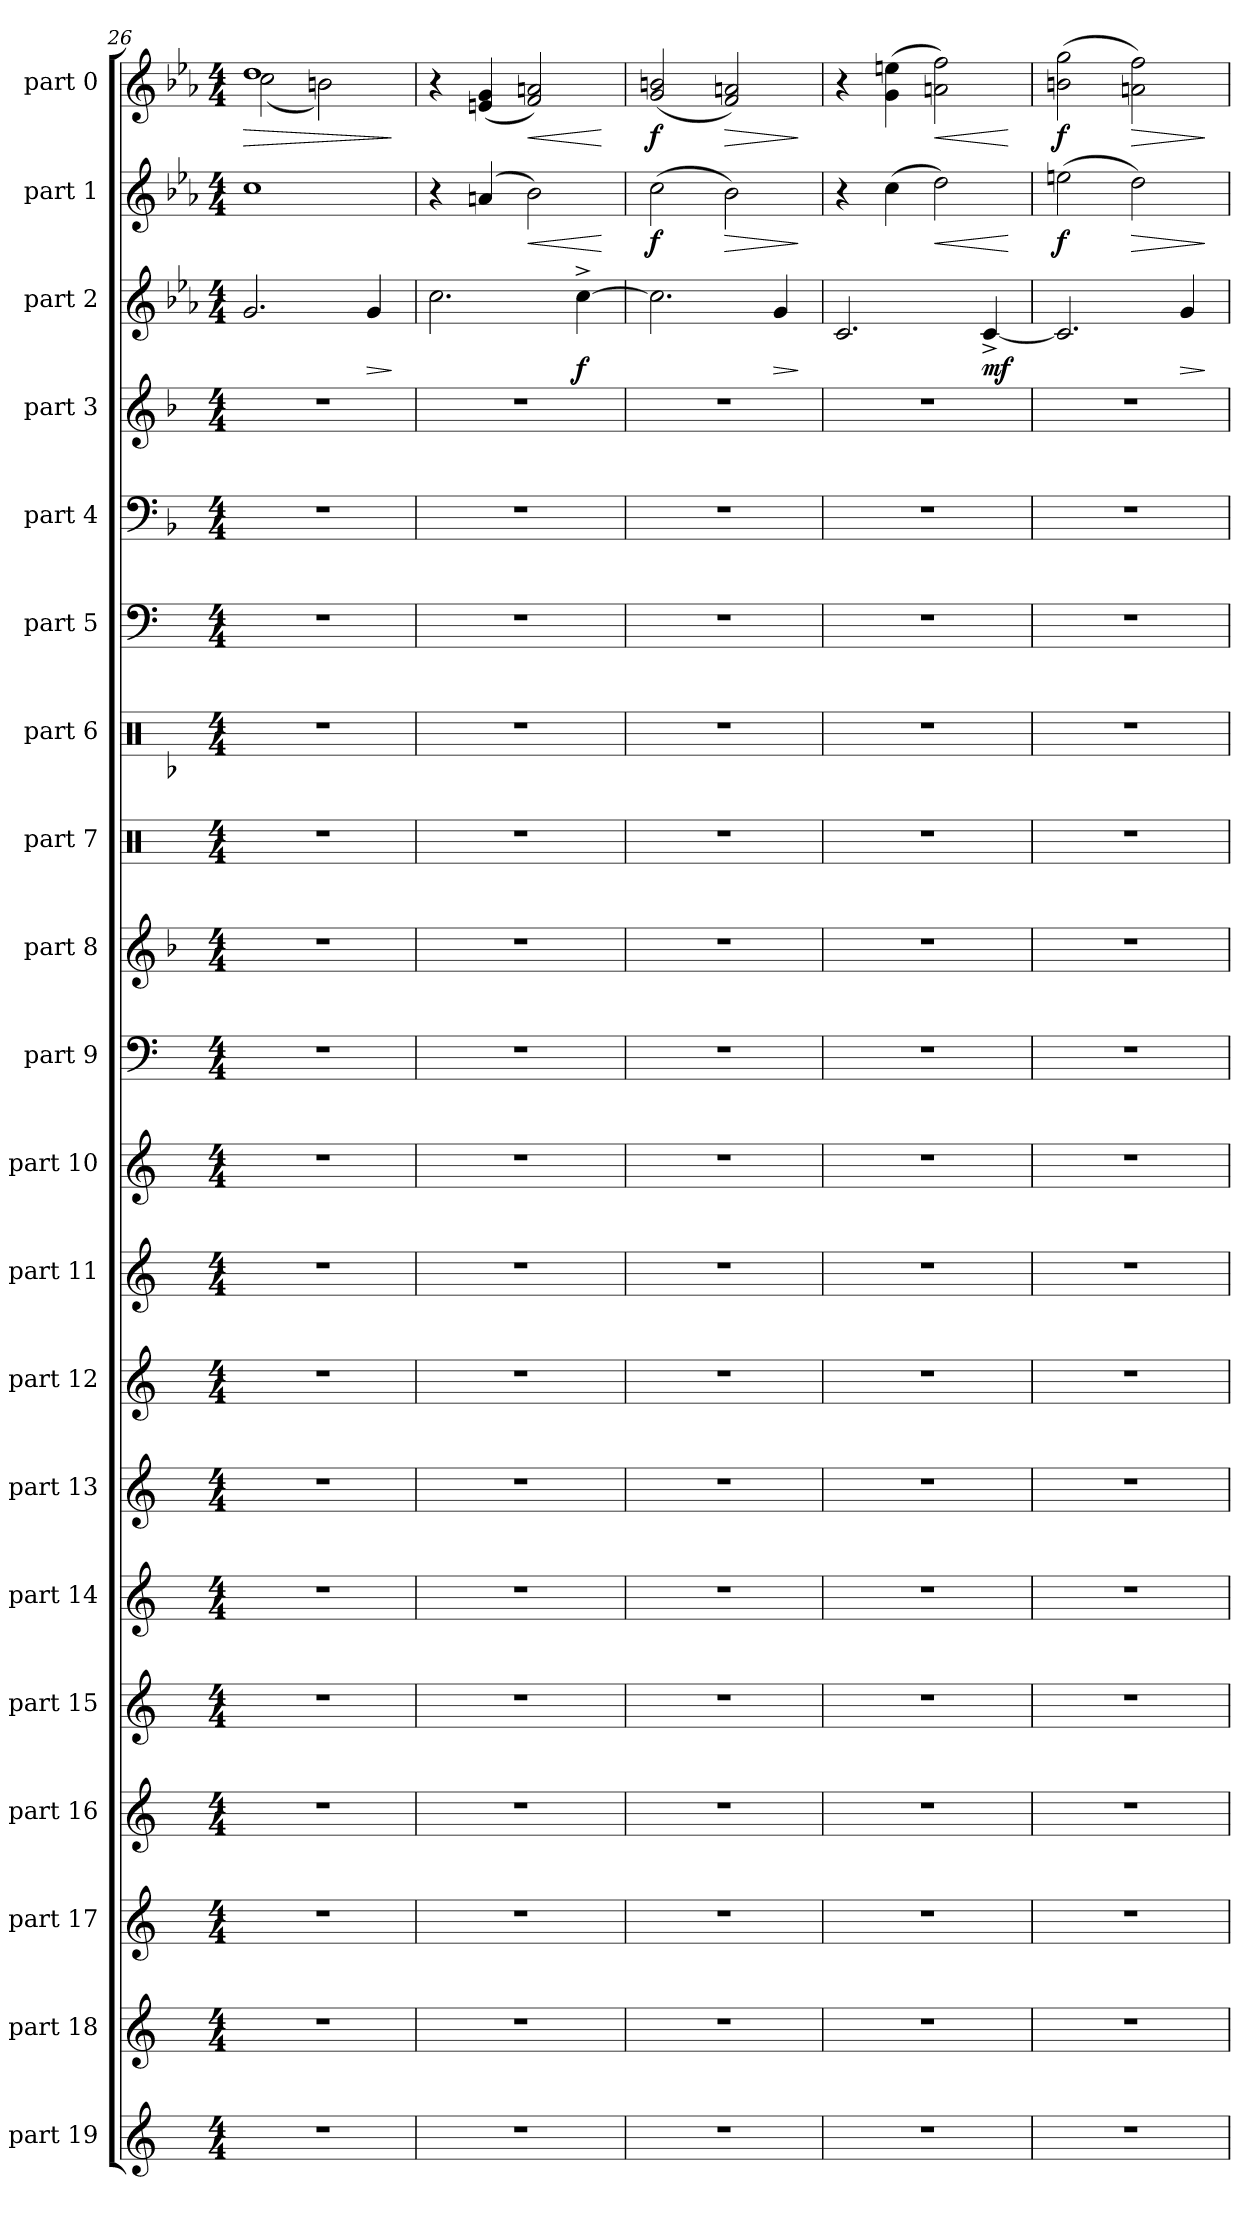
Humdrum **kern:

**kern	**kern	**kern	**kern	**kern	**kern	**kern	**kern	**kern	**kern	**kern	**kern	**kern	**kern	**kern	**kern	**kern	**kern	**dynam	**kern	**dynam	**kern	**dynam
*part20	*part19	*part18	*part17	*part16	*part15	*part14	*part13	*part12	*part11	*part10	*part9	*part8	*part7	*part6	*part5	*part4	*part3	*part3	*part2	*part2	*part1	*part1
*staff20	*staff19	*staff18	*staff17	*staff16	*staff15	*staff14	*staff13	*staff12	*staff11	*staff10	*staff9	*staff8	*staff7	*staff6	*staff5	*staff4	*staff3	*staff3	*staff2	*staff2	*staff1	*staff1
*I"part 19	*I"part 18	*I"part 17	*I"part 16	*I"part 15	*I"part 14	*I"part 13	*I"part 12	*I"part 11	*I"part 10	*I"part 9	*I"part 8	*I"part 7	*I"part 6	*I"part 5	*I"part 4	*I"part 3	*I"part 2	*	*I"part 1	*	*I"part 0	*
*clefG2	*clefG2	*clefG2	*clefG2	*clefG2	*clefG2	*clefG2	*clefG2	*clefG2	*clefG2	*clefF4	*clefG2	*clefX	*clefX	*clefF4	*clefF4	*clefG2	*clefG2	*	*clefG2	*	*clefG2	*
*	*	*ITrd-2c-3	*ITrd-2c-3	*	*	*	*ITrd-3c-5	*ITrd1c2	*ITrd1c2	*ITrd-2c-3	*ITrd1c2	*ITrd-2c-3	*ITrd1c2	*ITrd-2c-3	*ITrd1c2	*ITrd1c2	*	*	*	*	*	*
*k[]	*k[]	*k[b-e-a-]	*k[b-e-a-]	*k[]	*k[]	*k[]	*k[b-]	*k[b-e-]	*k[b-e-]	*k[b-e-a-]	*k[b-e-a-]	*k[b-e-a-]	*k[b-e-a-]	*k[b-e-a-]	*k[b-e-a-]	*k[b-e-a-]	*k[b-e-a-]	*	*k[b-e-a-]	*	*k[b-e-a-]	*
*M4/4	*M4/4	*M4/4	*M4/4	*M4/4	*M4/4	*M4/4	*M4/4	*M4/4	*M4/4	*M4/4	*M4/4	*M4/4	*M4/4	*M4/4	*M4/4	*M4/4	*M4/4	*	*M4/4	*	*M4/4	*
=26	=26	=26	=26	=26	=26	=26	=26	=26	=26	=26	=26	=26	=26	=26	=26	=26	=26	=26	=26	=26	=26	=26
!	!	!	!	!	!	!	!	!	!	!	!	!	!	!	!	!	!	!	!	!	!	!LO:HP:b
*	*	*	*	*	*	*	*	*	*	*	*	*	*	*	*	*	*	*	*	*	*^	*
1r	1r	1r	1r	1r	1r	1r	1r	1r	1r	1r	1r	1r	1r	1r	1r	1r	2.g/	.	1cc	.	1dd	(<2cc\	>
.	.	.	.	.	.	.	.	.	.	.	.	.	.	.	.	.	.	.	.	.	.	2bn\)	.
!	!	!	!	!	!	!	!	!	!	!	!	!	!	!	!	!	!	!LO:HP:b	!	!	!	!	!
.	.	.	.	.	.	.	.	.	.	.	.	.	.	.	.	.	4g/	>	.	.	.	.	.
*	*	*	*	*	*	*	*	*	*	*	*	*	*	*	*	*	*	*	*	*	*v	*v	*
.	.	.	.	.	.	.	.	.	.	.	.	.	.	.	.	.	.	]	.	.	.	]
=27	=27	=27	=27	=27	=27	=27	=27	=27	=27	=27	=27	=27	=27	=27	=27	=27	=27	=27	=27	=27	=27	=27
1r	1r	1r	1r	1r	1r	1r	1r	1r	1r	1r	1r	1r	1r	1r	1r	1r	2.cc\	.	4r	.	4r	.
.	.	.	.	.	.	.	.	.	.	.	.	.	.	.	.	.	.	.	(>4an/	.	(<4en/ 4g/	.
!	!	!	!	!	!	!	!	!	!	!	!	!	!	!	!	!	!	!	!	!LO:HP:b	!	!LO:HP:b
.	.	.	.	.	.	.	.	.	.	.	.	.	.	.	.	.	.	.	2b-\)	<	2f/ 2an/)	<
!	!	!	!	!	!	!	!	!	!	!	!	!	!	!	!	!	!	!LO:DY:b	!	!	!	!
.	.	.	.	.	.	.	.	.	.	.	.	.	.	.	.	.	[4cc^\	f	.	.	.	.
.	.	.	.	.	.	.	.	.	.	.	.	.	.	.	.	.	.	.	.	[	.	[
=28	=28	=28	=28	=28	=28	=28	=28	=28	=28	=28	=28	=28	=28	=28	=28	=28	=28	=28	=28	=28	=28	=28
!	!	!	!	!	!	!	!	!	!	!	!	!	!	!	!	!	!	!	!	!LO:DY:b	!	!LO:DY:b
1r	1r	1r	1r	1r	1r	1r	1r	1r	1r	1r	1r	1r	1r	1r	1r	1r	2.cc\]	.	(>2cc\	f	(<2g/ 2bn/	f
!	!	!	!	!	!	!	!	!	!	!	!	!	!	!	!	!	!	!	!	!LO:HP:b	!	!LO:HP:b
.	.	.	.	.	.	.	.	.	.	.	.	.	.	.	.	.	.	.	2b-\)	>	2f/ 2an/)	>
!	!	!	!	!	!	!	!	!	!	!	!	!	!	!	!	!	!	!LO:HP:b	!	!	!	!
.	.	.	.	.	.	.	.	.	.	.	.	.	.	.	.	.	4g/	>	.	.	.	.
.	.	.	.	.	.	.	.	.	.	.	.	.	.	.	.	.	.	]	.	]	.	]
=29	=29	=29	=29	=29	=29	=29	=29	=29	=29	=29	=29	=29	=29	=29	=29	=29	=29	=29	=29	=29	=29	=29
1r	1r	1r	1r	1r	1r	1r	1r	1r	1r	1r	1r	1r	1r	1r	1r	1r	2.c/	.	4r	.	4r	.
.	.	.	.	.	.	.	.	.	.	.	.	.	.	.	.	.	.	.	(>4cc\	.	(>4g\ 4een\	.
!	!	!	!	!	!	!	!	!	!	!	!	!	!	!	!	!	!	!	!	!LO:HP:b	!	!LO:HP:b
.	.	.	.	.	.	.	.	.	.	.	.	.	.	.	.	.	.	.	2dd\)	<	2an\ 2ff\)	<
!	!	!	!	!	!	!	!	!	!	!	!	!	!	!	!	!	!	!LO:DY:b	!	!	!	!
.	.	.	.	.	.	.	.	.	.	.	.	.	.	.	.	.	[4c^/	mf	.	.	.	.
.	.	.	.	.	.	.	.	.	.	.	.	.	.	.	.	.	.	.	.	[	.	[
=30	=30	=30	=30	=30	=30	=30	=30	=30	=30	=30	=30	=30	=30	=30	=30	=30	=30	=30	=30	=30	=30	=30
!	!	!	!	!	!	!	!	!	!	!	!	!	!	!	!	!	!	!	!	!LO:DY:b	!	!LO:DY:b
1r	1r	1r	1r	1r	1r	1r	1r	1r	1r	1r	1r	1r	1r	1r	1r	1r	2.c/]	.	(>2een\	f	(>2bn\ 2gg\	f
!	!	!	!	!	!	!	!	!	!	!	!	!	!	!	!	!	!	!	!	!LO:HP:b	!	!LO:HP:b
.	.	.	.	.	.	.	.	.	.	.	.	.	.	.	.	.	.	.	2dd\)	>	2an\ 2ff\)	>
!	!	!	!	!	!	!	!	!	!	!	!	!	!	!	!	!	!	!LO:HP:b	!	!	!	!
.	.	.	.	.	.	.	.	.	.	.	.	.	.	.	.	.	4g/	>	.	.	.	.
.	.	.	.	.	.	.	.	.	.	.	.	.	.	.	.	.	.	]	.	]	.	]
=	=	=	=	=	=	=	=	=	=	=	=	=	=	=	=	=	=	=	=	=	=	=
*-	*-	*-	*-	*-	*-	*-	*-	*-	*-	*-	*-	*-	*-	*-	*-	*-	*-	*-	*-	*-	*-	*-
